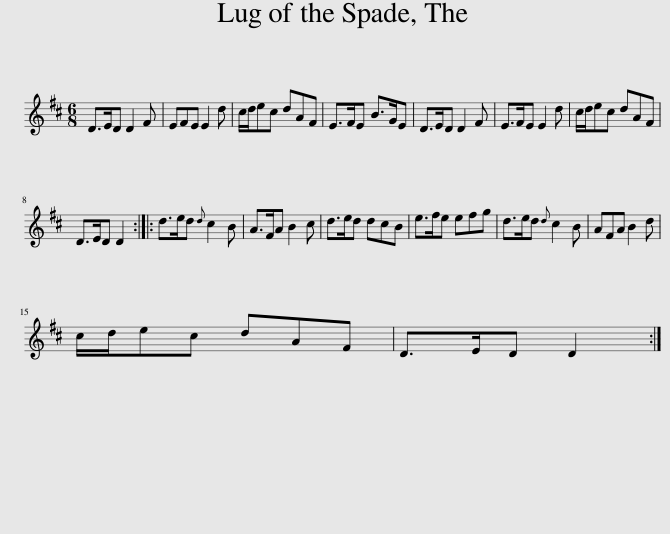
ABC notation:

X:1
L:1/8
M:6/8
I:linebreak $
K:D
V:1 treble
V:1
 D>ED D2 F | EFE E2 d | c/d/ec dAF | E>FE B>GE | D>ED D2 F | %5
 E>FE E2 d | c/d/ec dAF |$ D>ED D2 :: d>ed{d} c2 B | A>FA B2 c | %10
 d>ed dcB | e>fe efg | d>ed{d} c2 B | AFA B2 d |$ c/d/ec dAF | %15
 D>ED D2 :| %16
